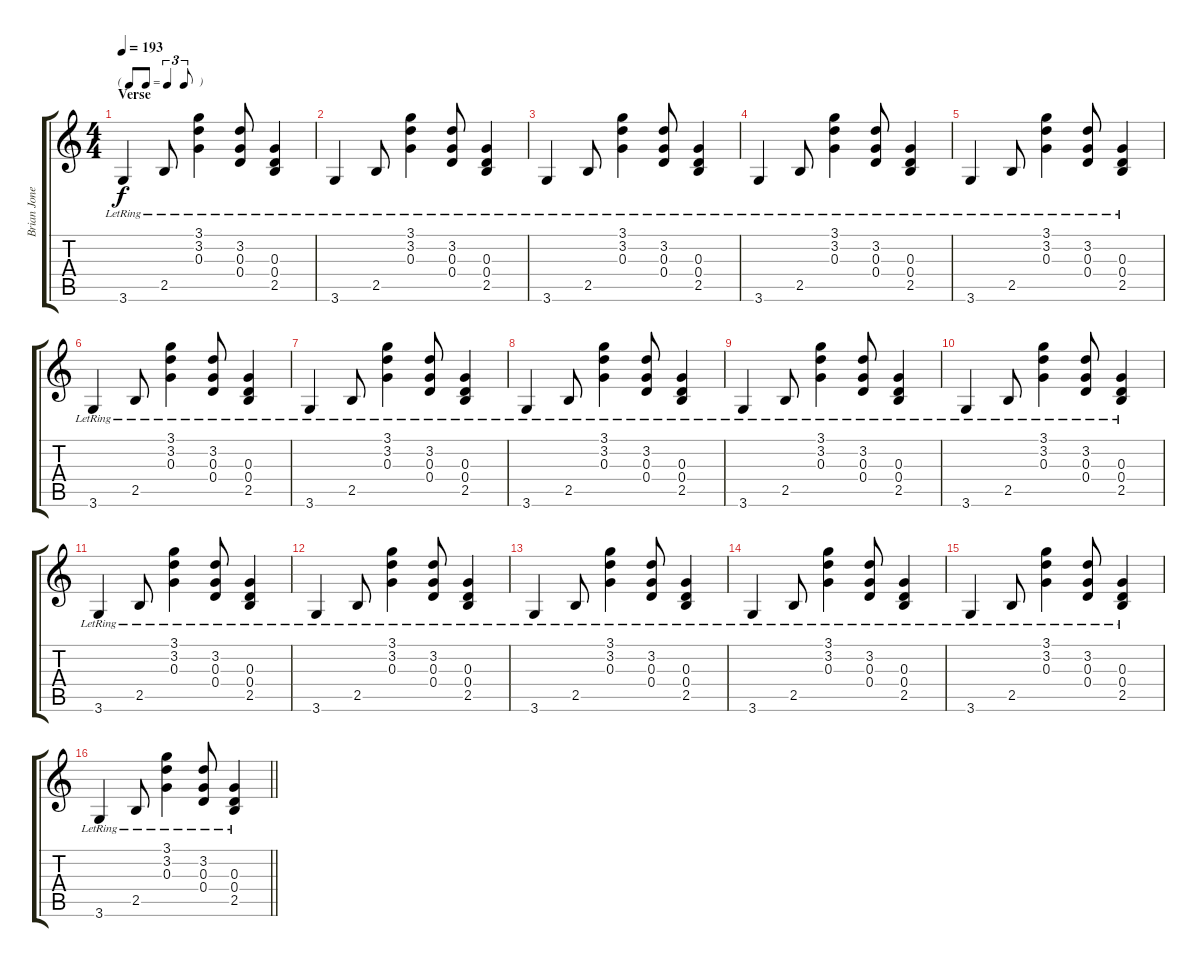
\track ("Brian Jones" "Brian Jone") {instrument electricguitarclean}
\staff {score tabs}
\tuning (E4 B3 G3 D3 A2 E2) {hide}
\ts (4 4)
\tf triplet8th
\section ("" "Verse")
\tempo 193
\clef g2
\ks c
3.6{lr}.4{dy f} 2.5{lr}.8 (3.1{lr} 3.2{lr} 0.3{lr}).4 (3.2 0.3{lr} 0.4{lr}).8 (0.3{lr} 0.4 2.5).4 |
3.6{lr}.4 2.5{lr}.8 (3.1{lr} 3.2{lr} 0.3{lr}).4 (3.2 0.3{lr} 0.4{lr}).8 (0.3{lr} 0.4 2.5).4 |
3.6{lr}.4 2.5{lr}.8 (3.1{lr} 3.2{lr} 0.3{lr}).4 (3.2 0.3{lr} 0.4{lr}).8 (0.3{lr} 0.4 2.5).4 |
3.6{lr}.4 2.5{lr}.8 (3.1{lr} 3.2{lr} 0.3{lr}).4 (3.2 0.3{lr} 0.4{lr}).8 (0.3{lr} 0.4 2.5).4 |
3.6{lr}.4 2.5{lr}.8 (3.1{lr} 3.2{lr} 0.3{lr}).4 (3.2 0.3{lr} 0.4{lr}).8 (0.3{lr} 0.4 2.5).4 |
3.6{lr}.4 2.5{lr}.8 (3.1{lr} 3.2{lr} 0.3{lr}).4 (3.2 0.3{lr} 0.4{lr}).8 (0.3{lr} 0.4 2.5).4 |
3.6{lr}.4 2.5{lr}.8 (3.1{lr} 3.2{lr} 0.3{lr}).4 (3.2 0.3{lr} 0.4{lr}).8 (0.3{lr} 0.4 2.5).4 |
3.6{lr}.4 2.5{lr}.8 (3.1{lr} 3.2{lr} 0.3{lr}).4 (3.2 0.3{lr} 0.4{lr}).8 (0.3{lr} 0.4 2.5).4 |
3.6{lr}.4 2.5{lr}.8 (3.1{lr} 3.2{lr} 0.3{lr}).4 (3.2 0.3{lr} 0.4{lr}).8 (0.3{lr} 0.4 2.5).4 |
3.6{lr}.4 2.5{lr}.8 (3.1{lr} 3.2{lr} 0.3{lr}).4 (3.2 0.3{lr} 0.4{lr}).8 (0.3{lr} 0.4 2.5).4 |
3.6{lr}.4 2.5{lr}.8 (3.1{lr} 3.2{lr} 0.3{lr}).4 (3.2 0.3{lr} 0.4{lr}).8 (0.3{lr} 0.4 2.5).4 |
3.6{lr}.4 2.5{lr}.8 (3.1{lr} 3.2{lr} 0.3{lr}).4 (3.2 0.3{lr} 0.4{lr}).8 (0.3{lr} 0.4 2.5).4 |
3.6{lr}.4 2.5{lr}.8 (3.1{lr} 3.2{lr} 0.3{lr}).4 (3.2 0.3{lr} 0.4{lr}).8 (0.3{lr} 0.4 2.5).4 |
3.6{lr}.4 2.5{lr}.8 (3.1{lr} 3.2{lr} 0.3{lr}).4 (3.2 0.3{lr} 0.4{lr}).8 (0.3{lr} 0.4 2.5).4 |
3.6{lr}.4 2.5{lr}.8 (3.1{lr} 3.2{lr} 0.3{lr}).4 (3.2 0.3{lr} 0.4{lr}).8 (0.3{lr} 0.4 2.5).4 |
\barLineRight lightlight
3.6{lr}.4 2.5{lr}.8 (3.1{lr} 3.2{lr} 0.3{lr}).4 (3.2 0.3{lr} 0.4{lr}).8 (0.3{lr} 0.4 2.5).4
